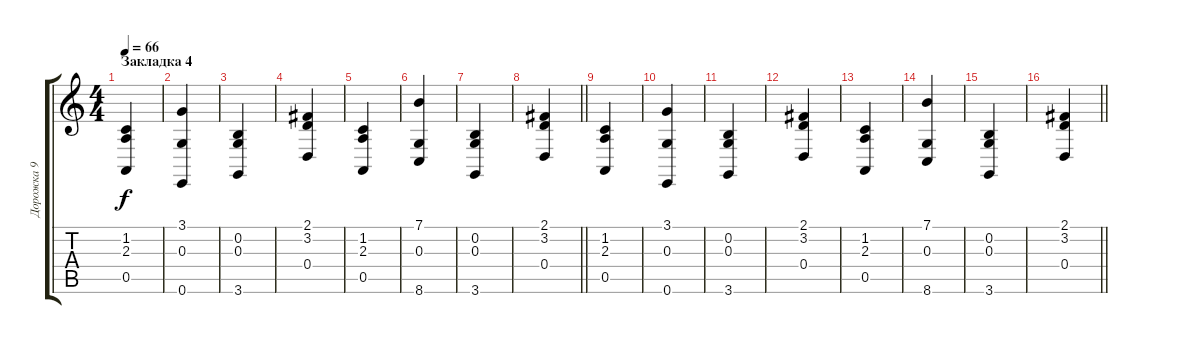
\track ("Дорожка 9" "Дорожка 9") {instrument violin}
\staff {score tabs}
\tuning (E4 B3 G3 D3 A2 E2) {hide}
\ts (4 4)
\section ("" "Закладка 4")
\tempo 66
\clef g2
\ks c
(1.2 2.3 0.5).4{dy f} |
(3.1 0.3 0.6).4 |
(0.2 0.3 3.6).4 |
(2.1 3.2 0.4).4 |
(1.2 2.3 0.5).4 |
(7.1 0.3 8.6).4 |
(0.2 0.3 3.6).4 |
\barLineRight lightlight
(2.1 3.2 0.4).4 |
(1.2 2.3 0.5).4 |
(3.1 0.3 0.6).4 |
(0.2 0.3 3.6).4 |
(2.1 3.2 0.4).4 |
(1.2 2.3 0.5).4 |
(7.1 0.3 8.6).4 |
(0.2 0.3 3.6).4 |
\barLineRight lightlight
(2.1 3.2 0.4).4
